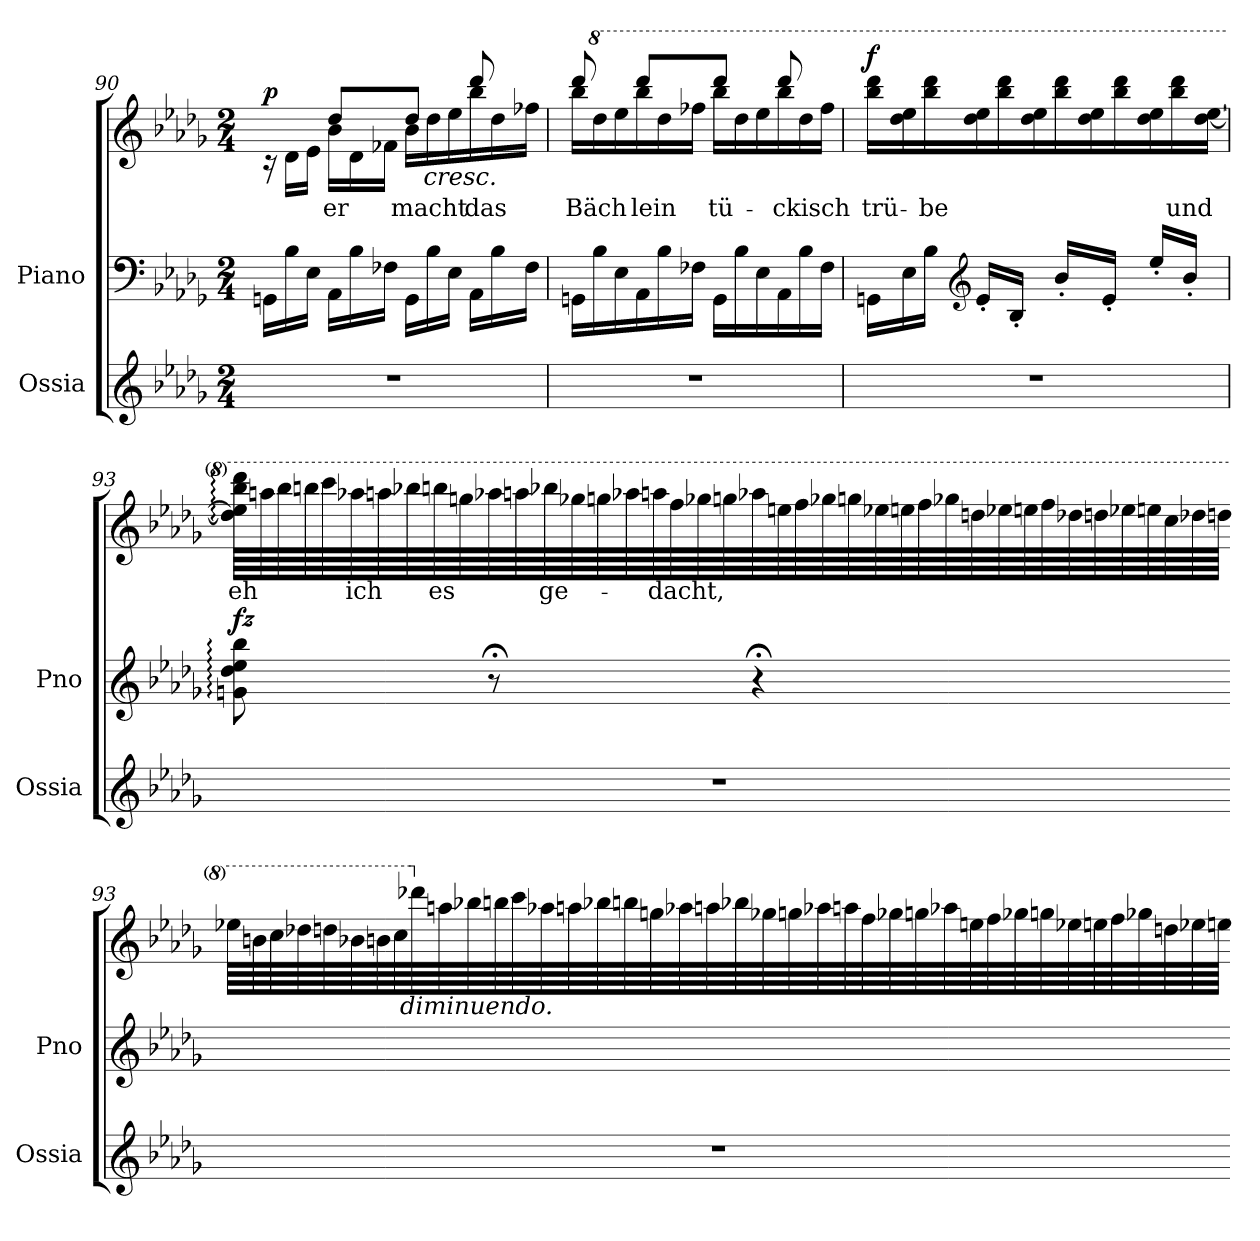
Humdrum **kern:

**kern	**kern	**kern	**text	**dynam
*part2	*part1	*part1	*part1	*part1
*staff3	*staff2	*staff1	*staff1	*staff1/2
*I"Ossia	*I"Piano	*	*	*
*I'Ossia	*I'Pno	*	*	*
!!LO:LB:g=z
*clefG2	*clefF4	*clefG2	*	*
*k[b-e-a-d-g-]	*k[b-e-a-d-g-]	*k[b-e-a-d-g-]	*	*
*M2/4	*M2/4	*M2/4	*	*
*	*Xtuplet	*Xtuplet	*	*
=90	=90	=90	=90	=90
*	*	*^	*	*
!	!	!	!	!	!LO:DY:b
2r	24GGn\LL	24rc	8ryy	.	p
.	24B-\	24d-\LL	.	.	.
.	24E-\JJ	24e-\JJ	.	.	.
!	!	!	!	!LO:LY:a	!
.	24AA-\LL	24b-\LL	8dd-/L	er	.
.	24B-\	24d-\	.	.	.
.	24F-X\JJ	24f-X\JJ	.	.	.
!	!	!	!	!LO:LY:a	!
.	24GG\LL	24b-\LL	8dd-/J	macht	.
!	!	!LO:TX:b:i:t=cresc.	!	!	!
.	24B-\	24dd->\	.	.	.
.	24E-\JJ	24ee->\	.	.	.
!	!	!	!	!LO:LY:a	!
.	24AA-\LL	24bb-\	8ddd-/	das	.
.	24B-\	24dd-\	.	.	.
.	24F-\JJ	24ff-X\JJ	.	.	.
=91	=91	=91	=91	=91	=91
!	!	!	!	!LO:LY:a	!
2r	24GGn\LL	24bb-\LL	8ddd-/	Bäch	.
*	*	*8va	*	*	*
.	24B-\	24ddd->\	.	.	.
.	24E-\	24eee->\	.	.	.
!	!	!	!	!LO:LY:a	!
.	24AA-\	24bbb-\	8dddd-/L	lein	.
.	24B-\	24ddd-\	.	.	.
.	24F-X\JJ	24fff-X\JJ	.	.	.
!	!	!	!	!LO:LY:a	!
.	24GG\LL	24bbb-\LL	8dddd-/J	tü-	.
.	24B-\	24ddd-\	.	.	.
.	24E-\	24eee-\	.	.	.
!	!	!	!	!LO:LY:a	!
.	24AA-\	24bbb-\	8dddd-/	-ckisch	.
.	24B-\	24ddd-\	.	.	.
.	24F-\JJ	24fff-\JJ	.	.	.
*	*	*v	*v	*	*
=92	=92	=92	=92	=92
!	!	!	!LO:LY:a	!LO:DY:b
2r	24GGn\LL	24bbb-\ 24dddd-\LL	trü-	f
.	24E-\	24ddd-\ 24eee-\	.	.
!	!	!	!LO:LY:a	!
.	24B-\JJ	24bbb-\ 24dddd-\	-be	.
*	*clefG2	*	*	*
.	16e-'/LL	24ddd-\ 24eee-\	.	.
.	.	24bbb-\ 24dddd-\	.	.
.	16B-'/JJ	.	.	.
.	.	24ddd-\ 24eee-\	.	.
.	16b-'/LL	24bbb-\ 24dddd-\	.	.
.	.	24ddd-\ 24eee-\	.	.
.	16e-'/JJ	.	.	.
.	.	24bbb-\ 24dddd-\	.	.
.	16ee-'/LL	24ddd-\ 24eee-\	.	.
!	!	!	!LO:LY:a	!
.	.	24bbb-\ 24dddd-\	und	.
.	16b-'/JJ	.	.	.
.	.	[24ddd-\ [24eee-\JJ	.	.
!!LO:LB:g=z
=93	=93	=93	=93	=93
*	*	*MM36	*	*
!	!	!	!LO:LY:a	!LO:DY:a=2
2r	8gn\: 8dd-\: 8ee-\: 8bb-\:	80ddd-\]: 80eee-\]: 80bbb-\: 80dddd-\:LLL	eh	fz
.	.	80aaan!\	.	.
.	.	80bbb-!\	.	.
.	.	80bbbn!\	.	.
.	.	80cccc!\	.	.
!	!	!	!LO:LY:a	!
.	.	80aaa-X!\	ich	.
.	.	80aaan!\	.	.
.	.	80bbb-X!\	.	.
!	!	!	!LO:LY:a	!
.	.	80bbbn!\	es	.
.	.	80gggn!\	.	.
.	8r;<	80aaa-X!\	.	.
.	.	80aaan!\	.	.
!	!	!	!LO:LY:a	!
.	.	80bbb-X!\	ge-	.
.	.	80ggg-X!\	.	.
.	.	80gggn!\	.	.
.	.	80aaa-X!\	.	.
!	!	!	!LO:LY:a	!
.	.	80aaan!\	-dacht,	.
.	.	80fff!\	.	.
.	.	80ggg-X!\	.	.
.	.	80gggn!\	.	.
.	4r;<	80aaa-X!\	.	.
.	.	80eeen!\	.	.
.	.	80fff!\	.	.
.	.	80ggg-X!\	.	.
.	.	80gggn!\	.	.
.	.	80eee-X!\	.	.
.	.	80eeen!\	.	.
.	.	80fff!\	.	.
.	.	80ggg-X!\	.	.
.	.	80dddn!\	.	.
.	.	80eee-X!\	.	.
.	.	80eeen!\	.	.
.	.	80fff!\	.	.
.	.	80ddd-X!\	.	.
.	.	80dddn!\	.	.
.	.	80eee-X!\	.	.
.	.	80eeen!\	.	.
.	.	80ccc!\	.	.
.	.	80ddd-X!\	.	.
.	.	80dddn!\JJJ	.	.
!!LO:PB:g=z
=93X2-	=93X2-	=93X2-	=93X2-	=93X2-
*	*^	*	*	*
2r	2ryy	4ee-\yy	80eee-X!\LLL	.	.
.	.	.	80bbn!\	.	.
.	.	.	80ccc!\	.	.
.	.	.	80ddd-X!\	.	.
.	.	.	80dddn!\	.	.
.	.	.	80bb-X!\	.	.
.	.	.	80bbn!\	.	.
.	.	.	80ccc!\	.	.
*	*	*	*X8va	*	*
!	!	!	!LO:TX:b:i:t=diminuendo.	!	!
.	.	.	80ddd-X!\	.	.
.	.	.	80aan!\	.	.
.	.	.	80bb-X!\	.	.
.	.	.	80bbn!\	.	.
.	.	.	80ccc!\	.	.
.	.	.	80aa-X!\	.	.
.	.	.	80aan!\	.	.
.	.	.	80bb-X!\	.	.
.	.	.	80bbn!\	.	.
.	.	.	80ggn!\	.	.
.	.	.	80aa-X!\	.	.
.	.	.	80aan!\	.	.
.	.	4ryy	80bb-X!\	.	.
.	.	.	80gg-X!\	.	.
.	.	.	80ggn!\	.	.
.	.	.	80aa-X!\	.	.
.	.	.	80aan!\	.	.
.	.	.	80ff!\	.	.
.	.	.	80gg-X!\	.	.
.	.	.	80ggn!\	.	.
.	.	.	80aa-X!\	.	.
.	.	.	80een!\	.	.
.	.	.	80ff!\	.	.
.	.	.	80gg-X!\	.	.
.	.	.	80ggn!\	.	.
.	.	.	80ee-X!\	.	.
.	.	.	80een!\	.	.
.	.	.	80ff!\	.	.
.	.	.	80gg-X!\	.	.
.	.	.	80ddn!\	.	.
.	.	.	80ee-X!\	.	.
.	.	.	80een!\JJJ	.	.
*	*v	*v	*	*	*
=-	=-	=-	=-	=-
*-	*-	*-	*-	*-
